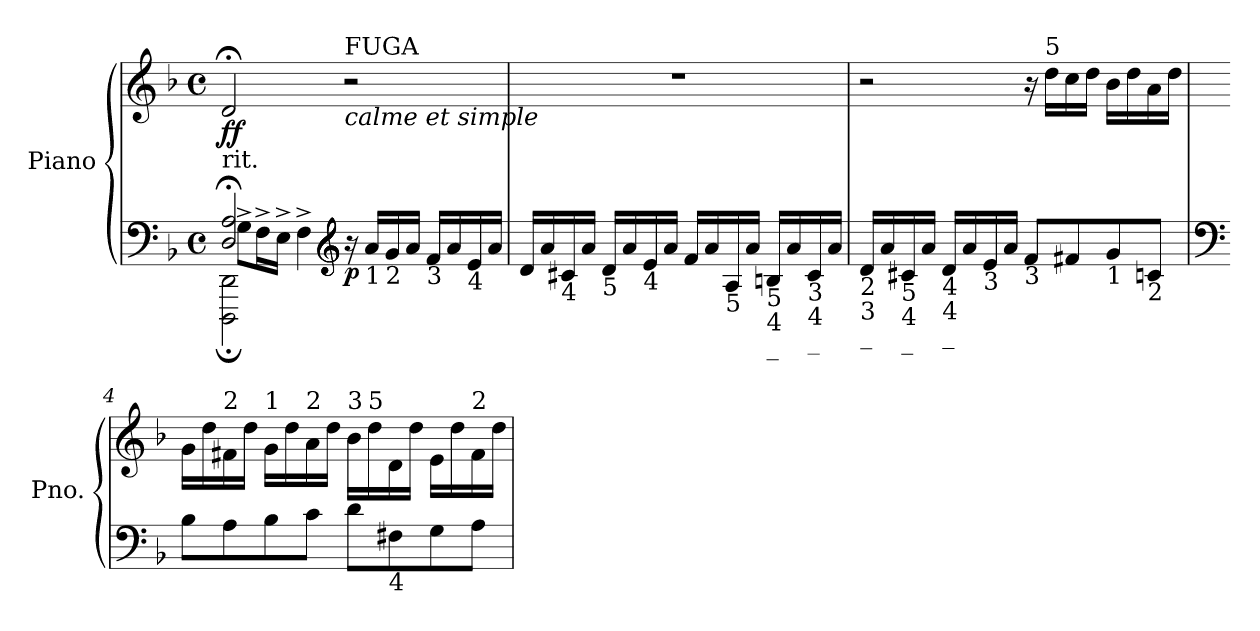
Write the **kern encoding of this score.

**kern	**kern	**dynam
*part1	*part1	*part1
*staff2	*staff1	*staff1/2
*I"Piano	*	*
*I'Pno.	*	*
*clefF4	*clefG2	*
*k[b-]	*k[b-]	*
*M4/4	*M4/4	*
*met(c)	*met(c)	*
=1	=1	=1
*^	*	*
*	*^	*	*
!	!	!	!LO:TX:b:t=rit.	!
!	!	!	!	!LO:DY:b
2D/;< 2A/;<	2DDD\; 2DD\;	8G^\L	2d;</	ff
.	.	16F^\L	.	.
.	.	16E^\JJ	.	.
.	.	4F^\	.	.
*clefG2	*	*	*	*
*	*	*	*MM84	*
!	!	!	!LO:TX:a:t=FUGA	!
!	!	!	!LO:TX:b:i:t=calme et simple	!
!	!	!	!	!LO:DY:b=2
16r	2ryy	2ryy	2r	p
!LO:TX:b:t=1	!	!	!	!
16a/LL	.	.	.	.
!LO:TX:b:t=2	!	!	!	!
16g/	.	.	.	.
16a/JJ	.	.	.	.
!LO:TX:b:t=3	!	!	!	!
16f/LL	.	.	.	.
16a/	.	.	.	.
!LO:TX:b:t=4	!	!	!	!
16e/	.	.	.	.
16a/JJ	.	.	.	.
*v	*v	*v	*	*
=2	=2	=2
16d/LL	1r	.
16a/	.	.
!LO:TX:b:t=4	!	!
16c#X/	.	.
16a/JJ	.	.
!LO:TX:b:t=5	!	!
16d/LL	.	.
16a/	.	.
!LO:TX:b:t=4	!	!
16e/	.	.
16a/JJ	.	.
16f/LL	.	.
16a/	.	.
!LO:TX:b:t=5	!	!
16A/	.	.
16a/JJ	.	.
!LO:TX:b:t=5	!	!
!LO:TX:b:t=4	!	!
!LO:TX:b:t=_	!	!
16Bn/LL	.	.
16a/	.	.
!LO:TX:b:t=3	!	!
!LO:TX:b:t=4	!	!
!LO:TX:b:t=_	!	!
16c#/	.	.
16a/JJ	.	.
=3	=3	=3
!LO:TX:b:t=2	!	!
!LO:TX:b:t=3	!	!
!LO:TX:b:t=_	!	!
16d/LL	2r	.
16a/	.	.
!LO:TX:b:t=5	!	!
!LO:TX:b:t=4	!	!
!LO:TX:b:t=_	!	!
16c#X/	.	.
16a/JJ	.	.
!LO:TX:b:t=4	!	!
!LO:TX:b:t=4	!	!
!LO:TX:b:t=_	!	!
16d/LL	.	.
16a/	.	.
!LO:TX:b:t=3	!	!
16e/	.	.
16a/JJ	.	.
!LO:TX:b:t=3	!	!
8f/L	16r	.
!	!LO:TX:a:t=5	!
.	16dd\LL	.
8f#X/	16cc\	.
.	16dd\JJ	.
!LO:TX:b:t=1	!	!
8g/	16b-\LL	.
.	16dd\	.
!LO:TX:b:t=2	!	!
8cn/J	16a\	.
.	16dd\JJ	.
!!LO:LB:g=z
=4	=4	=4
*clefF4	*	*
8B-\L	16g\LL	.
.	16dd\	.
!	!LO:TX:a:t=2	!
8A\	16f#X\	.
.	16dd\JJ	.
!	!LO:TX:a:t=1	!
8B-\	16g\LL	.
.	16dd\	.
!	!LO:TX:a:t=2	!
8c\J	16a\	.
.	16dd\JJ	.
!	!LO:TX:a:t=3	!
8d\L	16b-\LL	.
!	!LO:TX:a:t=5	!
.	16dd\	.
!LO:TX:b:t=4	!	!
8F#X\	16d\	.
.	16dd\JJ	.
8G\	16e\LL	.
.	16dd\	.
!	!LO:TX:a:t=2	!
8A\J	16f#\	.
.	16dd\JJ	.
=	=	=
*-	*-	*-
